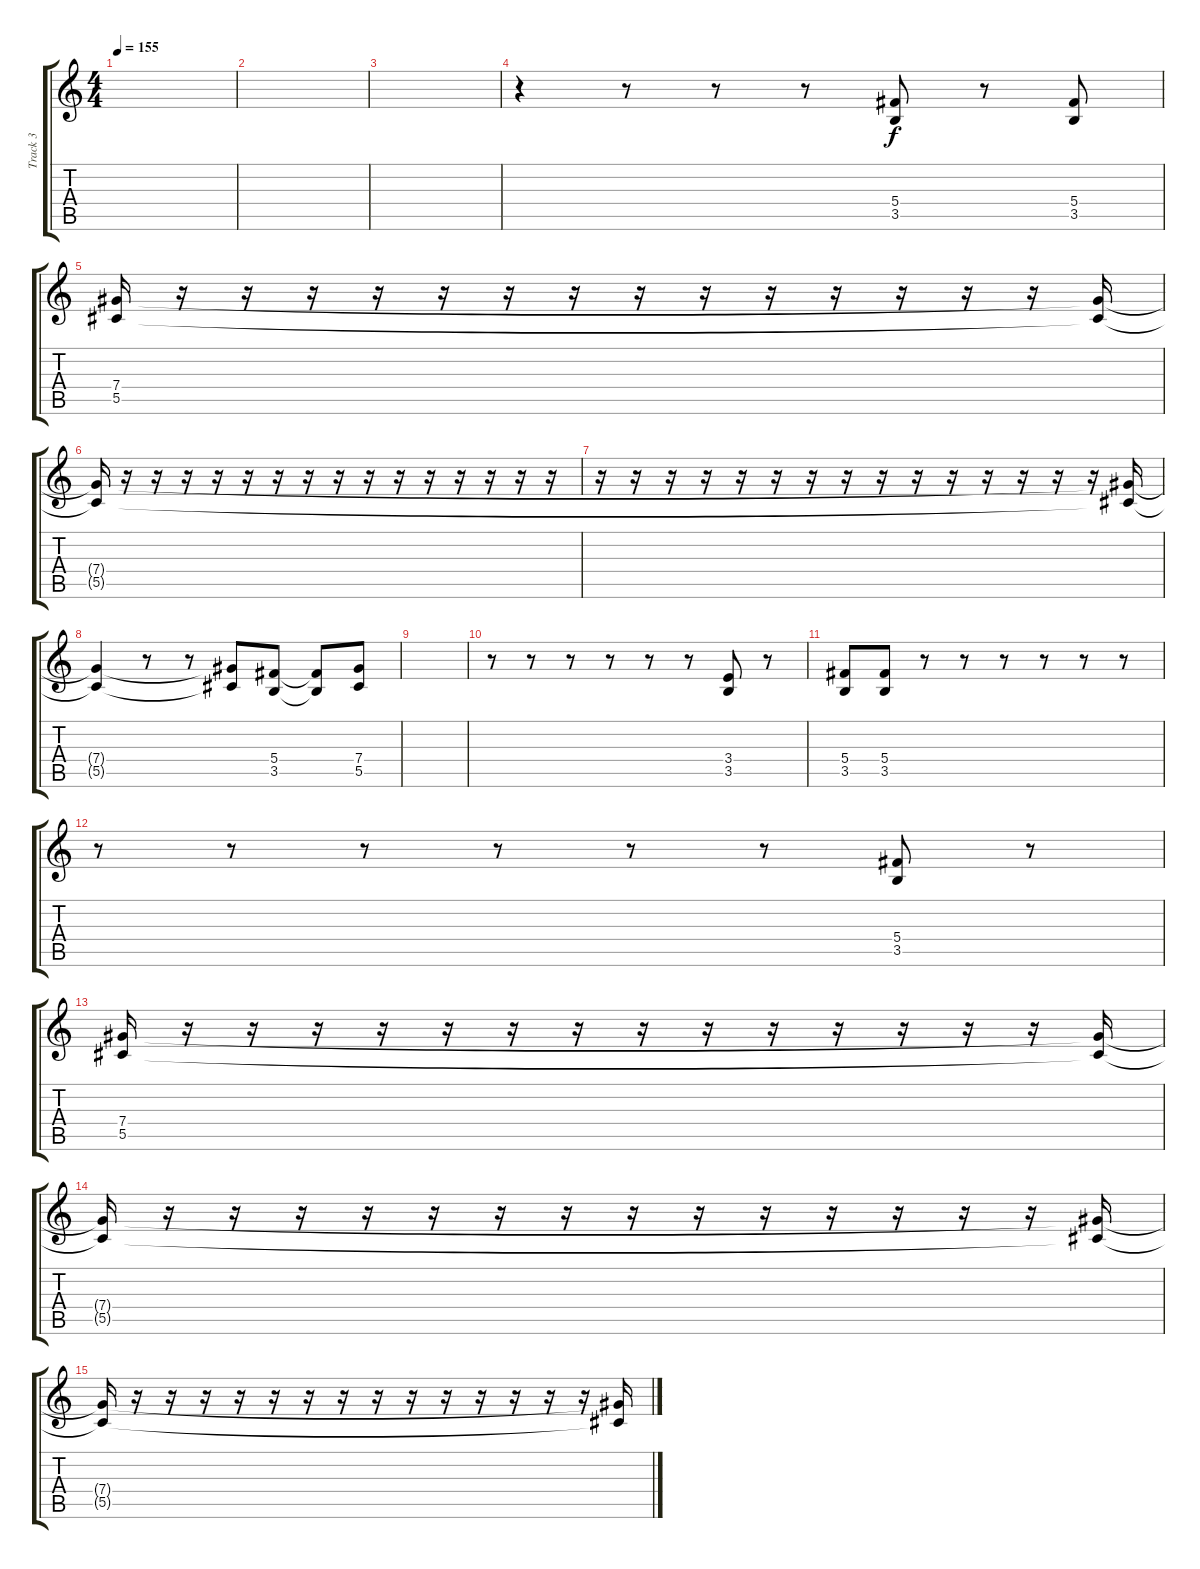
\track ("Track 3" "Track 3") {instrument overdrivenguitar}
\staff {score tabs}
\tuning (Eb4 Bb3 Gb3 Db3 Ab2 Eb2) {hide}
\ts (4 4)
\tempo 155
\clef g2
\ks c
|
|
|
r.4 r.8 r.8 r.8 (5.4 3.5).8 r.8 (5.4 3.5).8 |
(7.4 5.5).16 r.16 r.16 r.16 r.16 r.16 r.16 r.16 r.16 r.16 r.16 r.16 r.16 r.16 r.16 (7.4{t} 5.5{t}).16 |
(7.4{t} 5.5{t}).16 r.16 r.16 r.16 r.16 r.16 r.16 r.16 r.16 r.16 r.16 r.16 r.16 r.16 r.16 r.16 |
r.16 r.16 r.16 r.16 r.16 r.16 r.16 r.16 r.16 r.16 r.16 r.16 r.16 r.16 r.16 (7.4{t} 5.5{t}).16 |
(7.4{t} 5.5{t}).4 r.8 r.8 (7.4{t} 5.5{t}).8 (5.4 3.5).8 (5.4{t} 3.5{t}).8 (7.4 5.5).8 |
|
r.8 r.8 r.8 r.8 r.8 r.8 (3.4 3.5).8 r.8 |
(5.4 3.5).8 (5.4 3.5).8 r.8 r.8 r.8 r.8 r.8 r.8 |
r.8 r.8 r.8 r.8 r.8 r.8 (5.4 3.5).8 r.8 |
(7.4 5.5).16 r.16 r.16 r.16 r.16 r.16 r.16 r.16 r.16 r.16 r.16 r.16 r.16 r.16 r.16 (7.4{t} 5.5{t}).16 |
(7.4{t} 5.5{t}).16 r.16 r.16 r.16 r.16 r.16 r.16 r.16 r.16 r.16 r.16 r.16 r.16 r.16 r.16 (7.4{t} 5.5{t}).16 |
(7.4{t} 5.5{t}).16 r.16 r.16 r.16 r.16 r.16 r.16 r.16 r.16 r.16 r.16 r.16 r.16 r.16 r.16 (7.4{t} 5.5{t}).16
